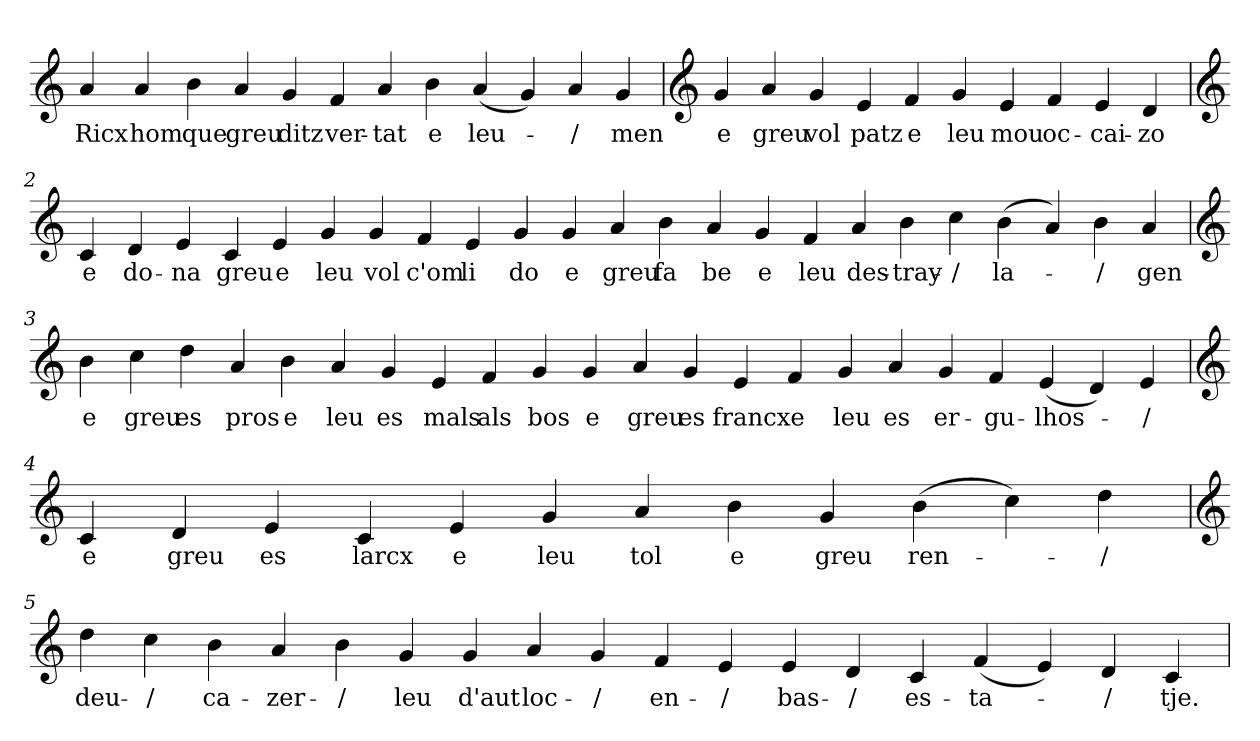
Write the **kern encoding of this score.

**kern	**text
*part1	*part1
*staff1	*staff1
*clefG2	*
=	=
4a	Ricx
4a	hom
4b	que
4a	greu
4g	ditz
4f	ver-
4a	-tat
4b	e
(4a	leu-
4g)	.
4a	-/
4g	men
=1	=1
*clefG2	*
4g	e
4a	greu
4g	vol
4e	patz
4f	e
4g	leu
4e	mou
4f	oc-
4e	-cai-
4d	-zo
=2	=2
*clefG2	*
4c	e
4d	do-
4e	-na
4c	greu
4e	e
4g	leu
4g	vol
4f	c'om
4e	li
4g	do
4g	e
4a	greu
4b	fa
4a	be
4g	e
4f	leu
4a	des-
4b	-tray-
4cc	-/
(4b	la-
4a)	.
4b	-/
4a	gen
=3	=3
*clefG2	*
4b	e
4cc	greu
4dd	es
4a	pros
4b	e
4a	leu
4g	es
4e	mals
4f	als
4g	bos
4g	e
4a	greu
4g	es
4e	francx
4f	e
4g	leu
4a	es
4g	er-
4f	-gu-
(4e	-lhos-
4d)	.
4e	-/
=4	=4
*clefG2	*
4c	e
4d	greu
4e	es
4c	larcx
4e	e
4g	leu
4a	tol
4b	e
4g	greu
(4b	ren-
4cc)	.
4dd	-/
=5	=5
*clefG2	*
4dd	deu-
4cc	-/
4b	ca-
4a	-zer-
4b	-/
4g	leu
4g	d'aut
4a	loc-
4g	-/
4f	en-
4e	-/
4e	bas-
4d	-/
4c	es-
(4f	-ta-
4e)	.
4d	-/
4c	tje.
=	=
*-	*-
